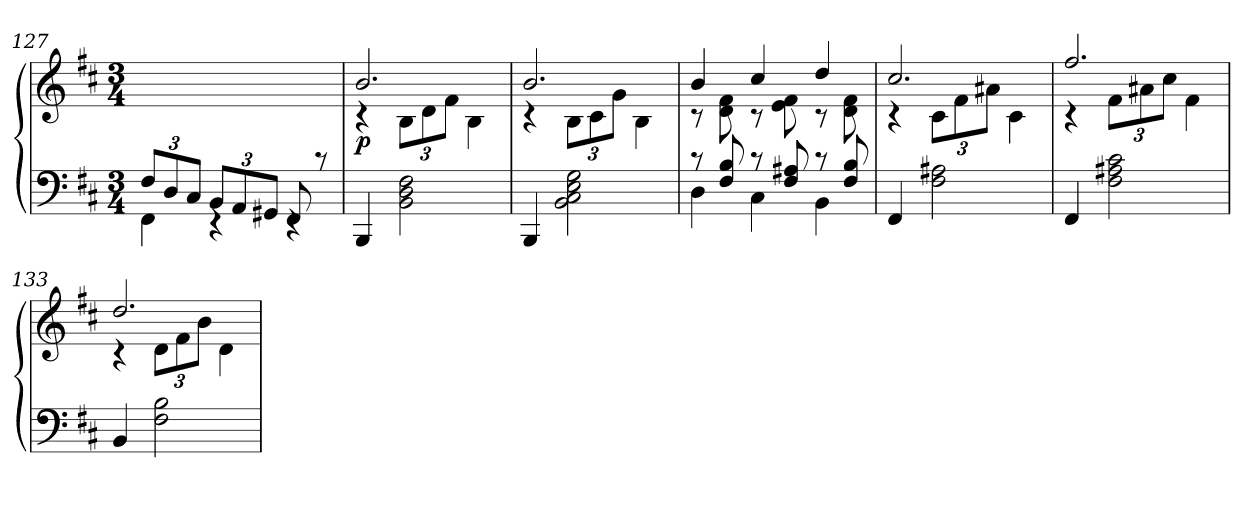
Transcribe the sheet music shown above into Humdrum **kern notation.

**kern	**kern	**dynam
*part1	*part1	*part1
*staff2	*staff1	*staff1/2
!!LO:PB:g=z
*clefF4	*clefG2	*
*k[f#c#]	*k[f#c#]	*
*D:	*D:	*
*M3/4	*M3/4	*
*Xbrackettup	*	*
=127	=127	=127
*^	*	*
12F#/L	4FF#\	2.ryy	.
12D/	.	.	.
12C#/J	.	.	.
12BB/L	4rEE	.	.
12AA/	.	.	.
12GG#X/J	.	.	.
8FF#/	4rEE	.	.
8rc	.	.	.
*v	*v	*	*
=128	=128	=128
*	*^	*
!	!	!	!LO:DY:b
4BBB/	2.b/	4rc	p
*	*	*Xbrackettup	*
2BB\ 2D\ 2F#\	.	12B\L	.
.	.	12d\	.
.	.	12f#\J	.
.	.	4B\	.
=129	=129	=129	=129
4BBB/	2.b/	4rc	.
2BB\ 2C#\ 2E\ 2G\	.	12B\L	.
.	.	12c#\	.
.	.	12g\J	.
.	.	4B\	.
=130	=130	=130	=130
*^	*	*	*
8rc	4D\	4b/	8rc	.
8F#/ 8B/	.	.	8d\ 8f#\	.
8rc	4C#\	4cc#/	8rc	.
8F#/ 8A#X/	.	.	8e\ 8f#\	.
8rc	4BB\	4dd/	8rc	.
8F#/ 8B/	.	.	8d\ 8f#\	.
*v	*v	*	*	*
=131	=131	=131	=131
4FF#/	2.cc#/	4rc	.
2F#\ 2A#X\	.	12c#\L	.
.	.	12f#\	.
.	.	12a#X\J	.
.	.	4c#\	.
!!LO:LB:g=z	!!
=132	=132	=132	=132
4FF#/	2.ff#/	4rc	.
2F#\ 2A#X\ 2c#\	.	12f#\L	.
.	.	12a#X\	.
.	.	12cc#\J	.
.	.	4f#\	.
!!LO:LB:g=z	!!
=133	=133	=133	=133
4BB/	2.dd/	4rc	.
2F#\ 2B\	.	12d\L	.
.	.	12f#\	.
.	.	12b\J	.
.	.	4d\	.
*	*v	*v	*
=	=	=
*-	*-	*-
